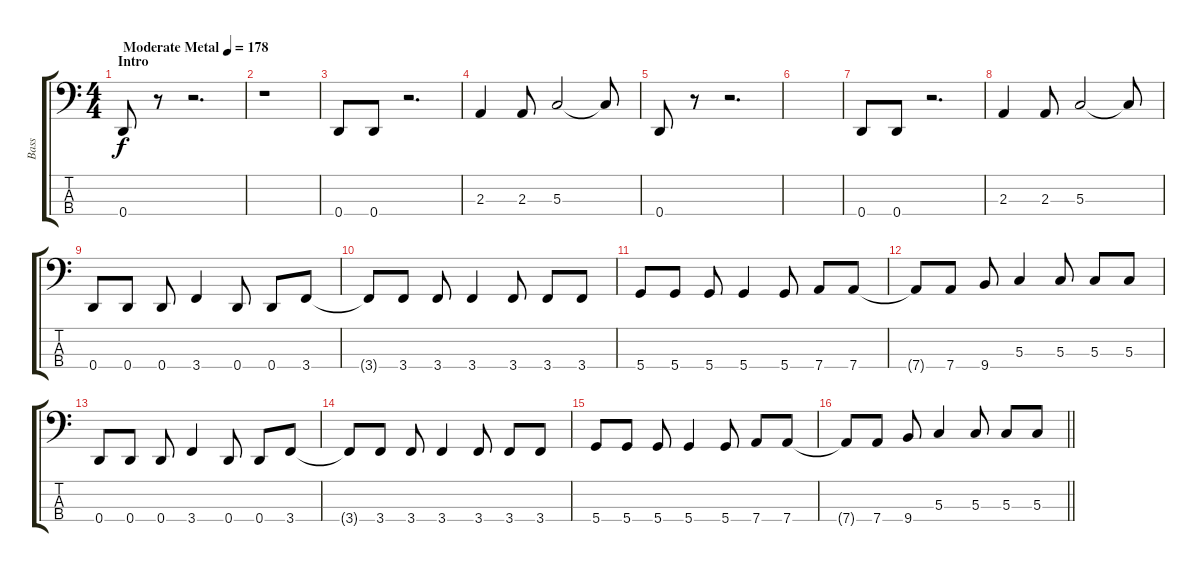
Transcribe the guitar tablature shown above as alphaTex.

\track ("Bass" "Bass") {instrument electricbassfinger}
\staff {score tabs}
\tuning (F2 C2 G1 D1) {hide}
\ts (4 4)
\section ("" "Intro")
\tempo (178 "Moderate Metal")
\clef f4
\ks c
0.4.8{dy f instrument electricbassfinger} r.8 r.2{d} |
r.1 |
0.4.8 0.4.8 r.2{d} |
2.3.4 2.3.8 5.3.2 5.3{t}.8 |
0.4.8 r.8 r.2{d} |
|
0.4.8 0.4.8 r.2{d} |
2.3.4 2.3.8 5.3.2 5.3{t}.8 |
0.4.8 0.4.8 0.4.8 3.4.4 0.4.8 0.4.8 3.4.8 |
3.4{t}.8 3.4.8 3.4.8 3.4.4 3.4.8 3.4.8 3.4.8 |
5.4.8 5.4.8 5.4.8 5.4.4 5.4.8 7.4.8 7.4.8 |
7.4{t}.8 7.4.8 9.4.8 5.3.4 5.3.8 5.3.8 5.3.8 |
0.4.8 0.4.8 0.4.8 3.4.4 0.4.8 0.4.8 3.4.8 |
3.4{t}.8 3.4.8 3.4.8 3.4.4 3.4.8 3.4.8 3.4.8 |
5.4.8 5.4.8 5.4.8 5.4.4 5.4.8 7.4.8 7.4.8 |
\barLineRight lightlight
7.4{t}.8 7.4.8 9.4.8 5.3.4 5.3.8 5.3.8 5.3.8
